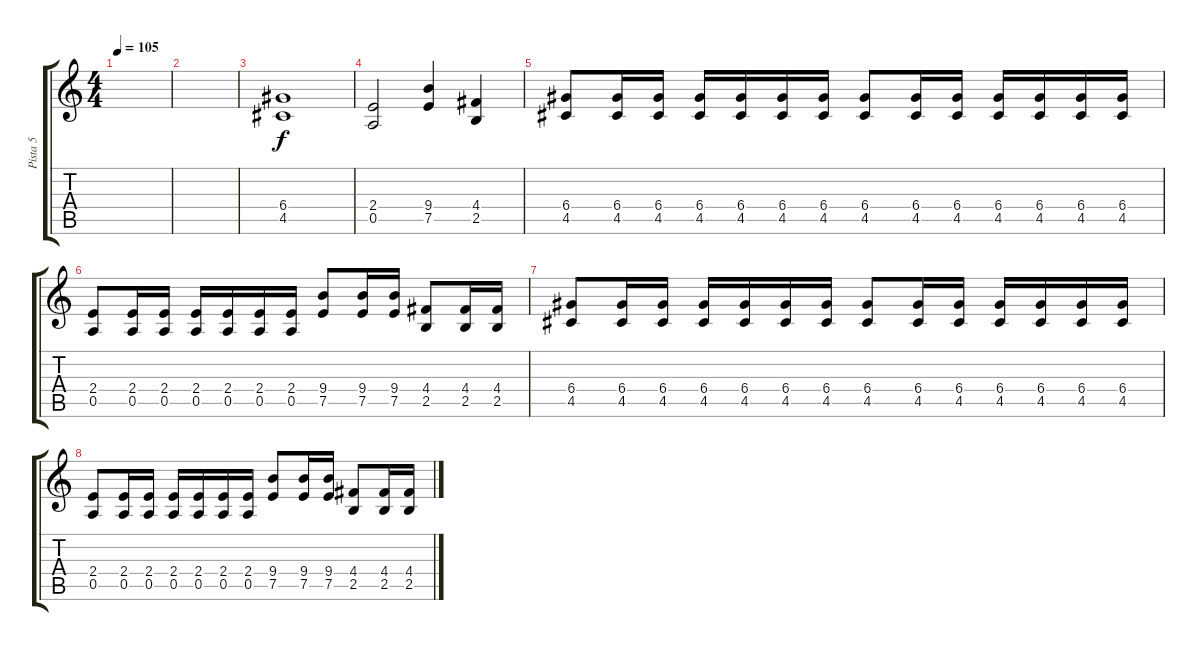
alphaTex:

\track ("Pista 5" "Pista 5") {instrument distortionguitar}
\staff {score tabs}
\tuning (E4 B3 G3 D3 A2 E2) {hide}
\ts (4 4)
\tempo 105
\clef g2
\ks c
|
|
(6.4 4.5).1 |
(2.4 0.5).2 (9.4 7.5).4 (4.4 2.5).4 |
(6.4 4.5).8 (6.4 4.5).16 (6.4 4.5).16 (6.4 4.5).16 (6.4 4.5).16 (6.4 4.5).16 (6.4 4.5).16 (6.4 4.5).8 (6.4 4.5).16 (6.4 4.5).16 (6.4 4.5).16 (6.4 4.5).16 (6.4 4.5).16 (6.4 4.5).16 |
(2.4 0.5).8 (2.4 0.5).16 (2.4 0.5).16 (2.4 0.5).16 (2.4 0.5).16 (2.4 0.5).16 (2.4 0.5).16 (9.4 7.5).8 (9.4 7.5).16 (9.4 7.5).16 (4.4 2.5).8 (4.4 2.5).16 (4.4 2.5).16 |
(6.4 4.5).8 (6.4 4.5).16 (6.4 4.5).16 (6.4 4.5).16 (6.4 4.5).16 (6.4 4.5).16 (6.4 4.5).16 (6.4 4.5).8 (6.4 4.5).16 (6.4 4.5).16 (6.4 4.5).16 (6.4 4.5).16 (6.4 4.5).16 (6.4 4.5).16 |
(2.4 0.5).8 (2.4 0.5).16 (2.4 0.5).16 (2.4 0.5).16 (2.4 0.5).16 (2.4 0.5).16 (2.4 0.5).16 (9.4 7.5).8 (9.4 7.5).16 (9.4 7.5).16 (4.4 2.5).8 (4.4 2.5).16 (4.4 2.5).16
